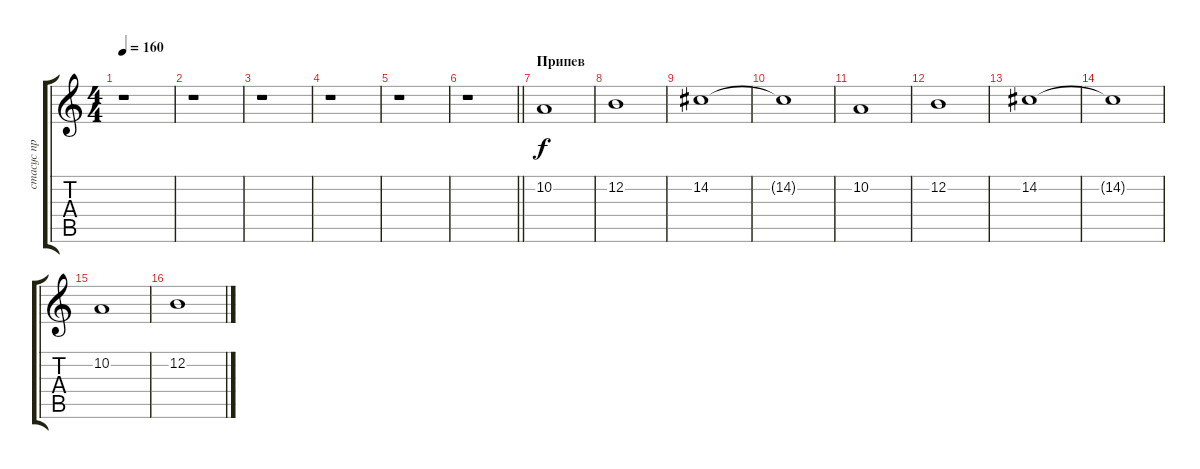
\track ("стасус пр" "стасус пр") {instrument stringensemble1}
\staff {score tabs}
\tuning (E4 B3 G3 D3 A2 E2) {hide}
\ts (4 4)
\tempo 160
\clef g2
\ks c
r.1{dy f} |
r.1 |
r.1 |
r.1 |
r.1 |
\barLineRight lightlight
r.1 |
\section ("" "Припев ")
10.2.1 |
12.2.1 |
14.2.1 |
14.2{t}.1 |
10.2.1 |
12.2.1 |
14.2.1 |
14.2{t}.1 |
10.2.1 |
12.2.1
